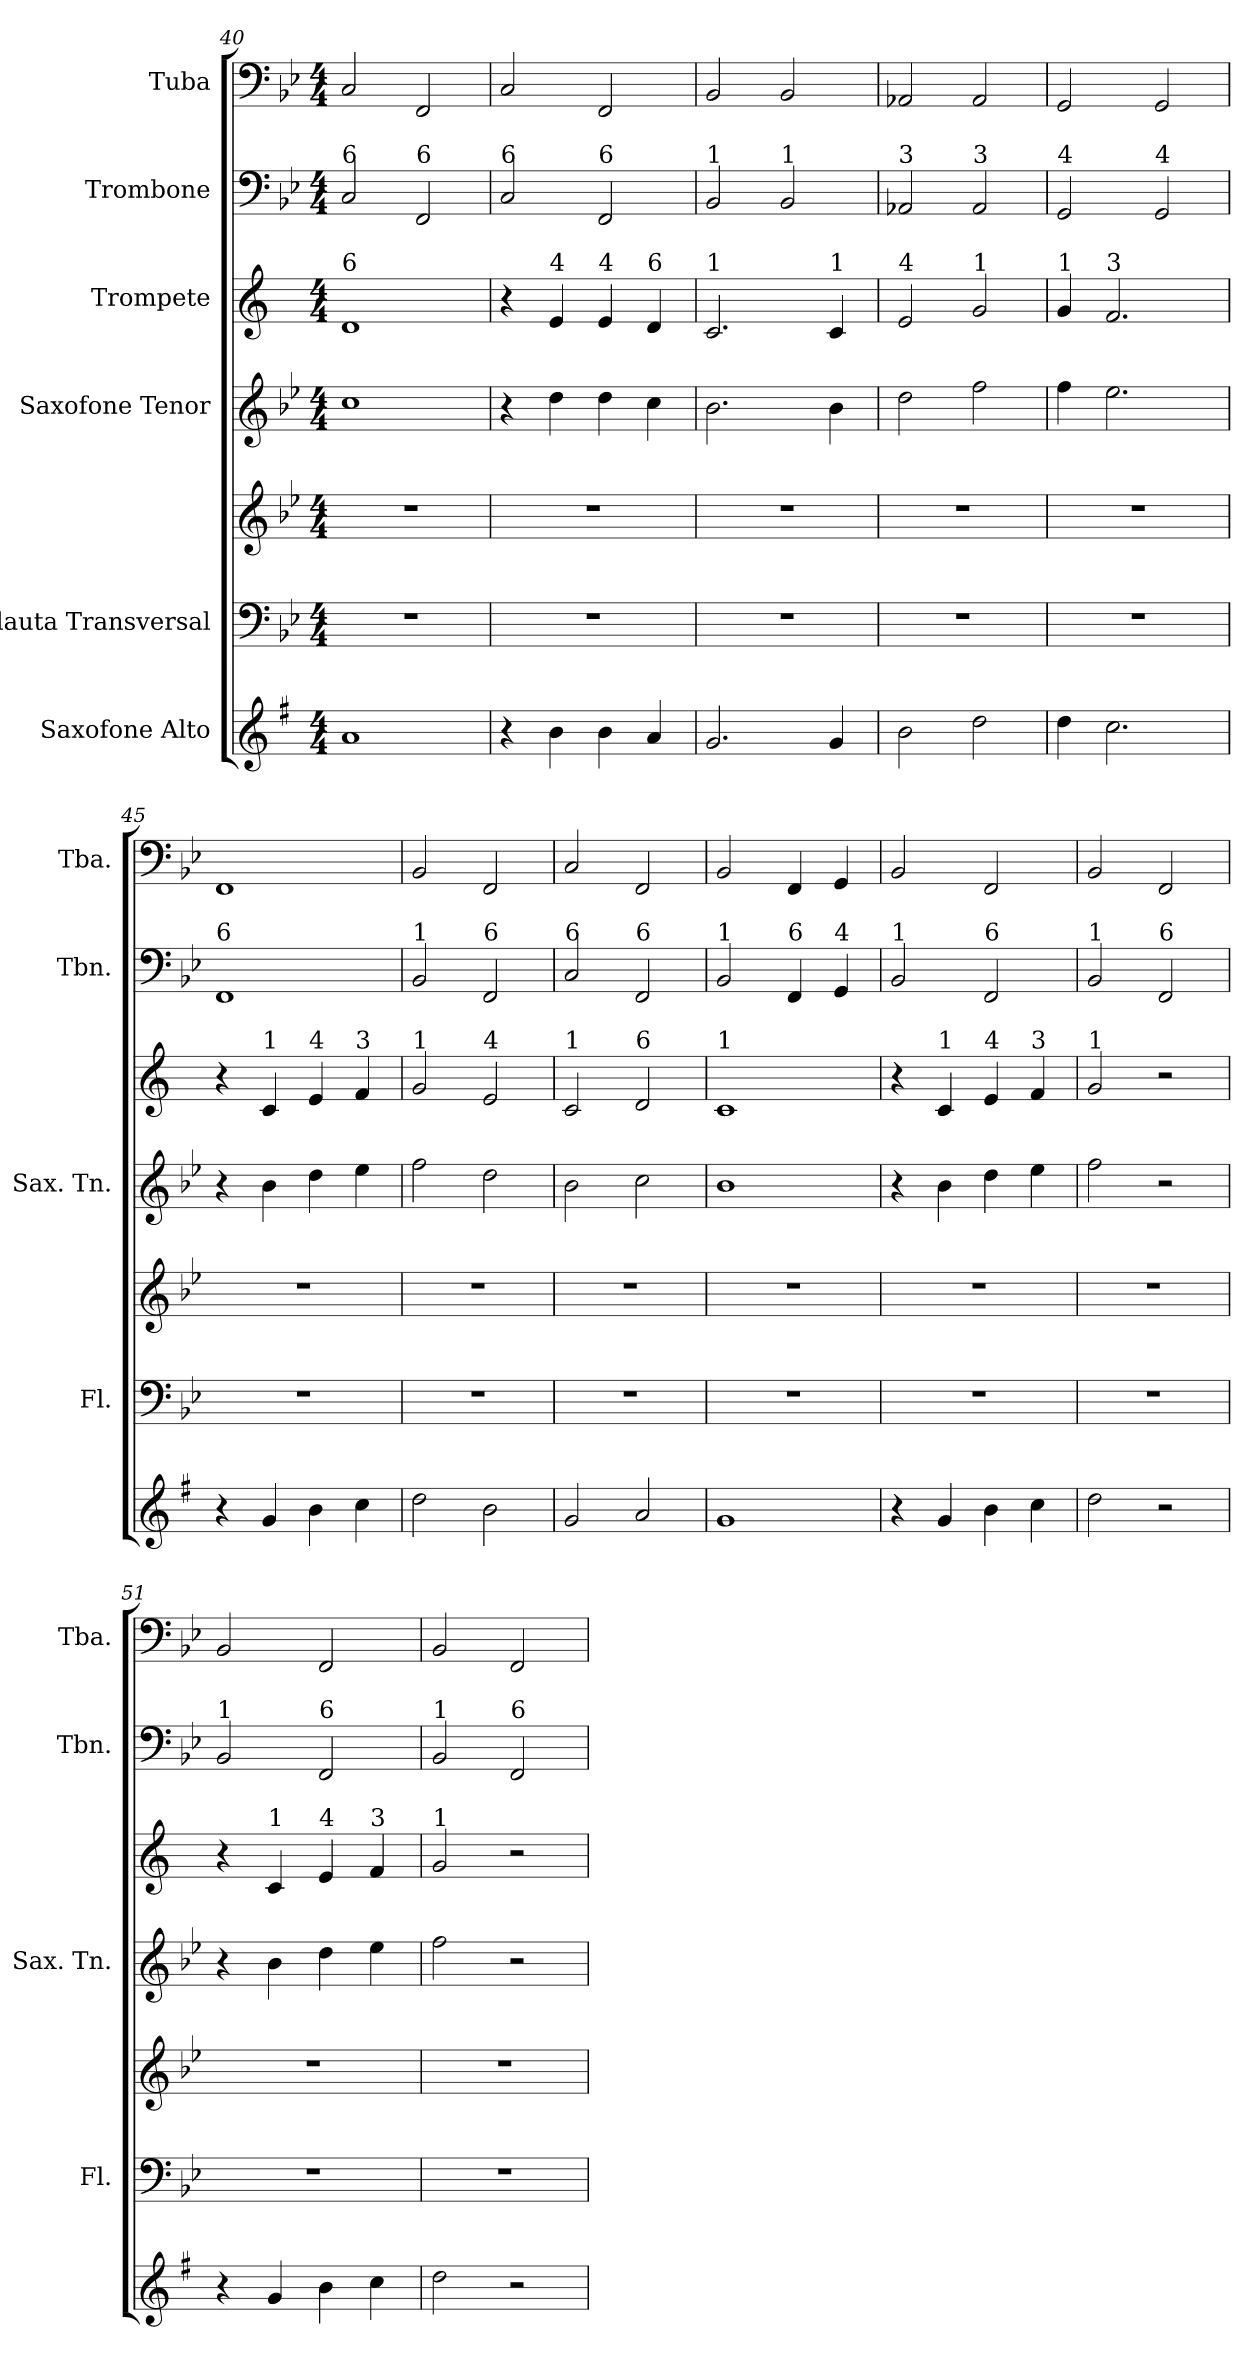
**kern	**kern	**kern	**kern	**kern	**kern	**kern
*part6	*part5	*part5	*part4	*part3	*part2	*part1
*staff7	*staff6	*staff5	*staff4	*staff3	*staff2	*staff1
*I"Saxofone Alto	*I"Flauta Transversal	*	*I"Saxofone Tenor	*I"Trompete	*I"Trombone	*I"Tuba
*	*I'Fl.	*	*I'Sax. Tn.	*	*I'Tbn.	*I'Tba.
*clefG2	*clefF4	*clefG2	*clefG2	*clefG2	*clefF4	*clefF4
*ITrd5c9	*	*	*ITrd8c14	*ITrd1c2	*	*
*k[b-e-]	*k[b-e-]	*k[b-e-]	*k[b-e-]	*k[b-e-]	*k[b-e-]	*k[b-e-]
*M4/4	*M4/4	*M4/4	*M4/4	*M4/4	*M4/4	*M4/4
=40	=40	=40	=40	=40	=40	=40
!	!	!	!	!	!LO:TX:a:t=6	!
!	!	!	!	!LO:TX:a:t=6	!	!
1c	1r	1r	1c	1c	2C/	2C/
!	!	!	!	!	!LO:TX:a:t=6	!
.	.	.	.	.	2FF/	2FF/
=41	=41	=41	=41	=41	=41	=41
!	!	!	!	!	!LO:TX:a:t=6	!
4r	1r	1r	4r	4r	2C/	2C/
!	!	!	!	!LO:TX:a:t=4	!	!
4d\	.	.	4d\	4d/	.	.
!	!	!	!	!	!LO:TX:a:t=6	!
!	!	!	!	!LO:TX:a:t=4	!	!
4d\	.	.	4d\	4d/	2FF/	2FF/
!	!	!	!	!LO:TX:a:t=6	!	!
4c/	.	.	4c\	4c/	.	.
=42	=42	=42	=42	=42	=42	=42
!	!	!	!	!	!LO:TX:a:t=1	!
!	!	!	!	!LO:TX:a:t=1	!	!
2.B-/	1r	1r	2.B-\	2.B-/	2BB-/	2BB-/
!	!	!	!	!	!LO:TX:a:t=1	!
.	.	.	.	.	2BB-/	2BB-/
!	!	!	!	!LO:TX:a:t=1	!	!
4B-/	.	.	4B-\	4B-/	.	.
=43	=43	=43	=43	=43	=43	=43
!	!	!	!	!	!LO:TX:a:t=3	!
!	!	!	!	!LO:TX:a:t=4	!	!
2d\	1r	1r	2d\	2d/	2AA-X/	2AA-X/
!	!	!	!	!	!LO:TX:a:t=3	!
!	!	!	!	!LO:TX:a:t=1	!	!
2f\	.	.	2f\	2f/	2AA-/	2AA-/
=44	=44	=44	=44	=44	=44	=44
!	!	!	!	!	!LO:TX:a:t=4	!
!	!	!	!	!LO:TX:a:t=1	!	!
4f\	1r	1r	4f\	4f/	2GG/	2GG/
!	!	!	!	!LO:TX:a:t=3	!	!
2.e-\	.	.	2.e-\	2.e-/	.	.
!	!	!	!	!	!LO:TX:a:t=4	!
.	.	.	.	.	2GG/	2GG/
=45	=45	=45	=45	=45	=45	=45
!	!	!	!	!	!LO:TX:a:t=6	!
4r	1r	1r	4r	4r	1FF	1FF
!	!	!	!	!LO:TX:a:t=1	!	!
4B-/	.	.	4B-\	4B-/	.	.
!	!	!	!	!LO:TX:a:t=4	!	!
4d\	.	.	4d\	4d/	.	.
!	!	!	!	!LO:TX:a:t=3	!	!
4e-\	.	.	4e-\	4e-/	.	.
=46	=46	=46	=46	=46	=46	=46
!	!	!	!	!	!LO:TX:a:t=1	!
!	!	!	!	!LO:TX:a:t=1	!	!
2f\	1r	1r	2f\	2f/	2BB-/	2BB-/
!	!	!	!	!	!LO:TX:a:t=6	!
!	!	!	!	!LO:TX:a:t=4	!	!
2d\	.	.	2d\	2d/	2FF/	2FF/
!!LO:PB:g=z
=47	=47	=47	=47	=47	=47	=47
!	!	!	!	!	!LO:TX:a:t=6	!
!	!	!	!	!LO:TX:a:t=1	!	!
2B-/	1r	1r	2B-\	2B-/	2C/	2C/
!	!	!	!	!	!LO:TX:a:t=6	!
!	!	!	!	!LO:TX:a:t=6	!	!
2c/	.	.	2c\	2c/	2FF/	2FF/
=48	=48	=48	=48	=48	=48	=48
!	!	!	!	!	!LO:TX:a:t=1	!
!	!	!	!	!LO:TX:a:t=1	!	!
1B-	1r	1r	1B-	1B-	2BB-/	2BB-/
!	!	!	!	!	!LO:TX:a:t=6	!
.	.	.	.	.	4FF/	4FF/
!	!	!	!	!	!LO:TX:a:t=4	!
.	.	.	.	.	4GG/	4GG/
=49	=49	=49	=49	=49	=49	=49
!	!	!	!	!	!LO:TX:a:t=1	!
4r	1r	1r	4r	4r	2BB-/	2BB-/
!	!	!	!	!LO:TX:a:t=1	!	!
4B-/	.	.	4B-\	4B-/	.	.
!	!	!	!	!	!LO:TX:a:t=6	!
!	!	!	!	!LO:TX:a:t=4	!	!
4d\	.	.	4d\	4d/	2FF/	2FF/
!	!	!	!	!LO:TX:a:t=3	!	!
4e-\	.	.	4e-\	4e-/	.	.
=50	=50	=50	=50	=50	=50	=50
!	!	!	!	!	!LO:TX:a:t=1	!
!	!	!	!	!LO:TX:a:t=1	!	!
2f\	1r	1r	2f\	2f/	2BB-/	2BB-/
!	!	!	!	!	!LO:TX:a:t=6	!
2r	.	.	2r	2r	2FF/	2FF/
=51	=51	=51	=51	=51	=51	=51
!	!	!	!	!	!LO:TX:a:t=1	!
4r	1r	1r	4r	4r	2BB-/	2BB-/
!	!	!	!	!LO:TX:a:t=1	!	!
4B-/	.	.	4B-\	4B-/	.	.
!	!	!	!	!	!LO:TX:a:t=6	!
!	!	!	!	!LO:TX:a:t=4	!	!
4d\	.	.	4d\	4d/	2FF/	2FF/
!	!	!	!	!LO:TX:a:t=3	!	!
4e-\	.	.	4e-\	4e-/	.	.
=52	=52	=52	=52	=52	=52	=52
!	!	!	!	!	!LO:TX:a:t=1	!
!	!	!	!	!LO:TX:a:t=1	!	!
2f\	1r	1r	2f\	2f/	2BB-/	2BB-/
!	!	!	!	!	!LO:TX:a:t=6	!
2r	.	.	2r	2r	2FF/	2FF/
=	=	=	=	=	=	=
*-	*-	*-	*-	*-	*-	*-
